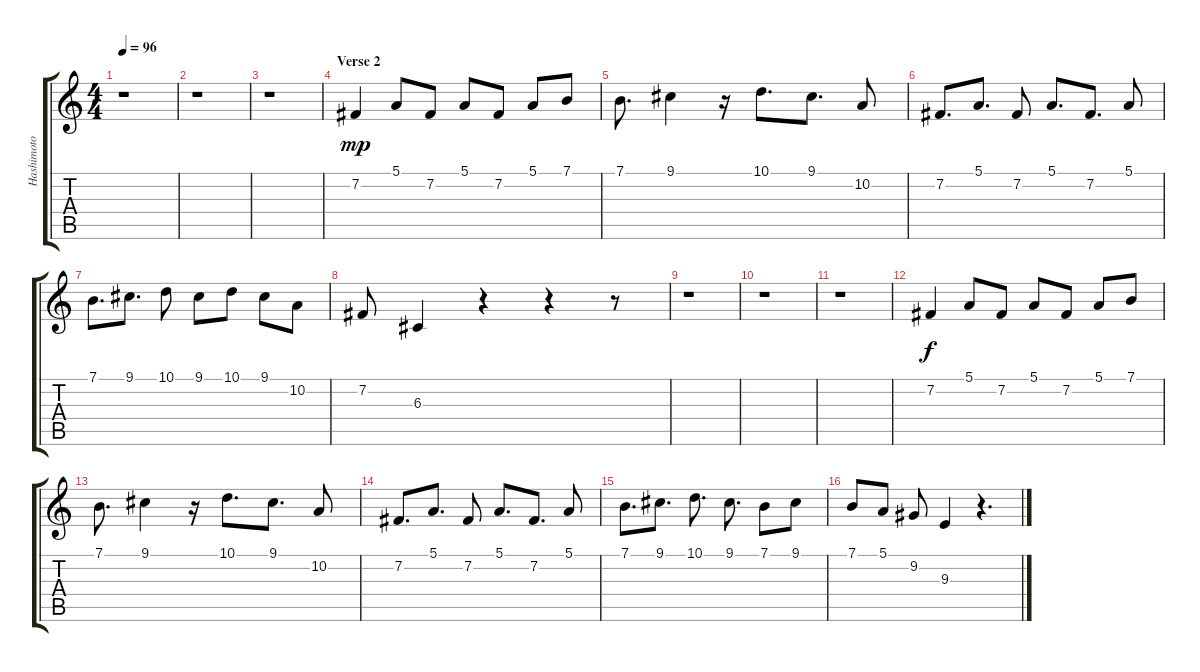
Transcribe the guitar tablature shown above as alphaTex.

\track ("Hashimoto Eriko (voice)" "Hashimoto ") {instrument cello}
\staff {score tabs}
\tuning (E4 B3 G3 D3 A2 E2) {hide}
\ts (4 4)
\tempo 96
\clef g2
\ks c
r.1{dy f} |
r.1 |
r.1 |
\section ("" "Verse 2")
7.2.4{dy mp} 5.1.8 7.2.8 5.1.8 7.2.8 5.1.8 7.1.8 |
7.1.8{d} 9.1.4 r.16 10.1.8{d} 9.1.8{d} 10.2.8 |
7.2.8{d} 5.1.8{d} 7.2.8 5.1.8{d} 7.2.8{d} 5.1.8 |
7.1.8{d} 9.1.8{d} 10.1.8 9.1.8 10.1.8 9.1.8 10.2.8 |
7.2.8 6.3.4 r.4 r.4 r.8 |
r.1 |
r.1 |
r.1 |
7.2.4{dy f} 5.1.8 7.2.8 5.1.8 7.2.8 5.1.8 7.1.8 |
7.1.8{d} 9.1.4 r.16 10.1.8{d} 9.1.8{d} 10.2.8 |
7.2.8{d} 5.1.8{d} 7.2.8 5.1.8{d} 7.2.8{d} 5.1.8 |
7.1.8{d} 9.1.8{d} 10.1.8{d} 9.1.8{d} 7.1.8 9.1.8 |
7.1.8 5.1.8 9.2.8 9.3.4 r.4{d}
